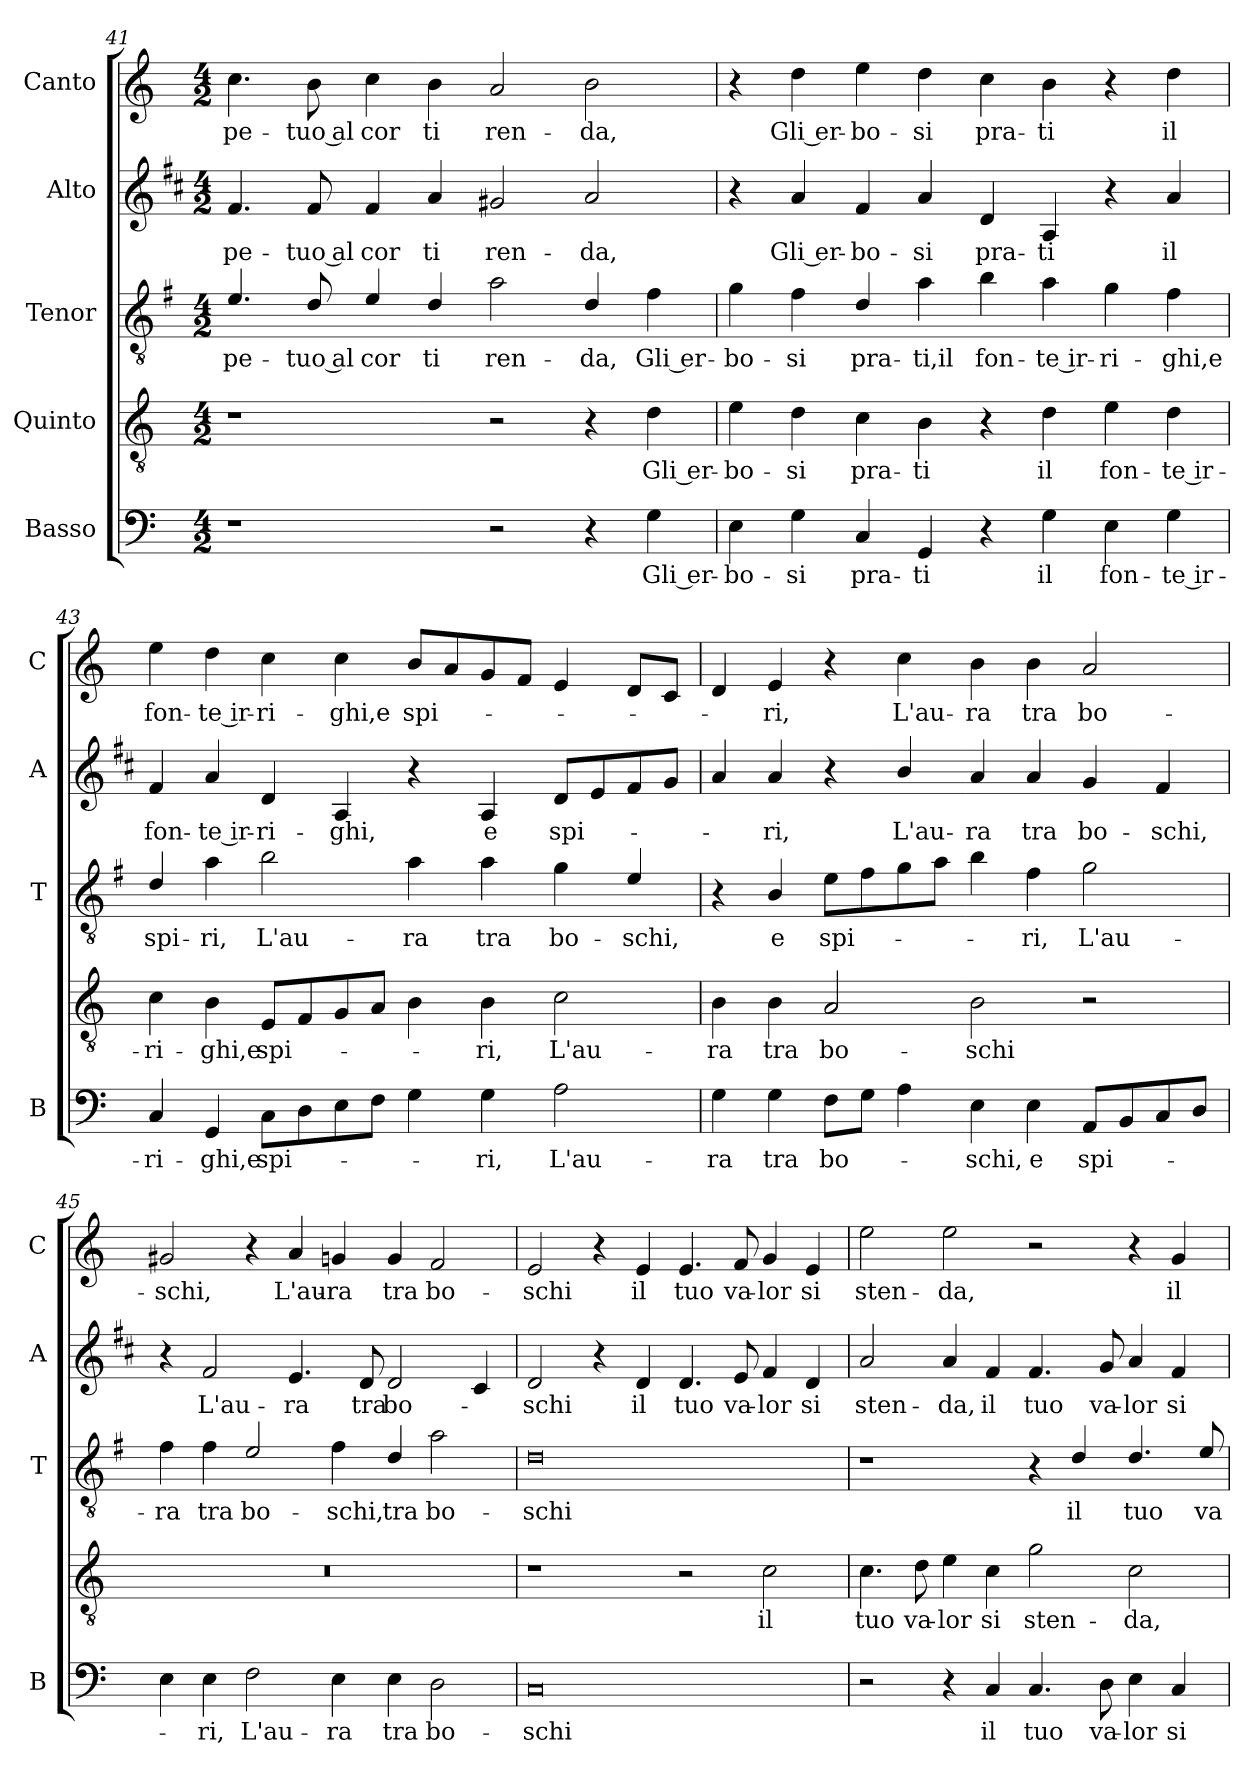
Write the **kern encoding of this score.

**kern	**text	**kern	**text	**kern	**text	**kern	**text	**kern	**text
*part5	*part5	*part4	*part4	*part3	*part3	*part2	*part2	*part1	*part1
*staff5	*staff5	*staff4	*staff4	*staff3	*staff3	*staff2	*staff2	*staff1	*staff1
*I"Basso	*	*I"Quinto	*	*I"Tenor	*	*I"Alto	*	*I"Canto	*
*I'B	*	*	*	*I'T	*	*I'A	*	*I'C	*
*clefF4	*	*clefGv2	*	*clefGv2	*	*clefG2	*	*clefG2	*
*	*	*	*	*ITrd4c7	*	*ITrd1c2	*	*	*
*k[]	*	*k[]	*	*k[]	*	*k[]	*	*k[]	*
*C:	*	*C:	*	*C:	*	*C:	*	*C:	*
*M4/2	*	*M4/2	*	*M4/2	*	*M4/2	*	*M4/2	*
=41	=41	=41	=41	=41	=41	=41	=41	=41	=41
!	!	!	!	!	!LO:LY:b	!	!LO:LY:b	!	!LO:LY:b
1r	.	1r	.	4.A/	-pe-	4.e/	-pe-	4.cc\	-pe-
!	!	!	!	!	!LO:LY:b	!	!LO:LY:b	!	!LO:LY:b
.	.	.	.	8G/	-tuo al	8e/	-tuo al	8b\	-tuo al
!	!	!	!	!	!LO:LY:b	!	!LO:LY:b	!	!LO:LY:b
.	.	.	.	4A/	cor	4e/	cor	4cc\	cor
!	!	!	!	!	!LO:LY:b	!	!LO:LY:b	!	!LO:LY:b
.	.	.	.	4G/	ti	4g/	ti	4b\	ti
!	!	!	!	!	!LO:LY:b	!	!LO:LY:b	!	!LO:LY:b
2r	.	2r	.	2d\	ren-	2f#X/	ren-	2a/	ren-
!	!	!	!	!	!LO:LY:b	!	!LO:LY:b	!	!LO:LY:b
4r	.	4r	.	4G/	-da,	2g/	-da,	2b\	-da,
!	!LO:LY:b	!	!LO:LY:b	!	!LO:LY:b	!	!	!	!
4G\	Gli er-	4d\	Gli er-	4B\	Gli er-	.	.	.	.
=42	=42	=42	=42	=42	=42	=42	=42	=42	=42
!	!LO:LY:b	!	!LO:LY:b	!	!LO:LY:b	!	!	!	!
4E\	-bo-	4e\	-bo-	4c\	-bo-	4r	.	4r	.
!	!LO:LY:b	!	!LO:LY:b	!	!LO:LY:b	!	!LO:LY:b	!	!LO:LY:b
4G\	-si	4d\	-si	4B\	-si	4g/	Gli er-	4dd\	Gli er-
!	!LO:LY:b	!	!LO:LY:b	!	!LO:LY:b	!	!LO:LY:b	!	!LO:LY:b
4C/	pra-	4c\	pra-	4G/	pra-	4e/	-bo-	4ee\	-bo-
!	!LO:LY:b	!	!LO:LY:b	!	!LO:LY:b	!	!LO:LY:b	!	!LO:LY:b
4GG/	-ti	4B\	-ti	4d\	-ti,il	4g/	-si	4dd\	-si
!	!	!	!	!	!LO:LY:b	!	!LO:LY:b	!	!LO:LY:b
4r	.	4r	.	4e\	fon-	4c/	pra-	4cc\	pra-
!	!LO:LY:b	!	!LO:LY:b	!	!LO:LY:b	!	!LO:LY:b	!	!LO:LY:b
4G\	il	4d\	il	4d\	-te ir-	4G/	-ti	4b\	-ti
!	!LO:LY:b	!	!LO:LY:b	!	!LO:LY:b	!	!	!	!
4E\	fon-	4e\	fon-	4c\	-ri-	4r	.	4r	.
!	!LO:LY:b	!	!LO:LY:b	!	!LO:LY:b	!	!LO:LY:b	!	!LO:LY:b
4G\	-te ir-	4d\	-te ir-	4B\	-ghi,e	4g/	il	4dd\	il
!!LO:LB:g=z
=43	=43	=43	=43	=43	=43	=43	=43	=43	=43
!	!LO:LY:b	!	!LO:LY:b	!	!LO:LY:b	!	!LO:LY:b	!	!LO:LY:b
4C/	-ri-	4c\	-ri-	4G/	spi-	4e/	fon-	4ee\	fon-
!	!LO:LY:b	!	!LO:LY:b	!	!LO:LY:b	!	!LO:LY:b	!	!LO:LY:b
4GG/	-ghi,e	4B\	-ghi,e	4d\	-ri,	4g/	-te ir-	4dd\	-te ir-
!	!LO:LY:b	!	!LO:LY:b	!	!LO:LY:b	!	!LO:LY:b	!	!LO:LY:b
8C\L	spi-	8E/L	spi-	2e\	L'au-	4c/	-ri-	4cc\	-ri-
8D\	.	8F/	.	.	.	.	.	.	.
!	!	!	!	!	!	!	!LO:LY:b	!	!LO:LY:b
8E\	.	8G/	.	.	.	4G/	-ghi,	4cc\	-ghi,e
8F\J	.	8A/J	.	.	.	.	.	.	.
!	!	!	!	!	!LO:LY:b	!	!	!	!LO:LY:b
4G\	.	4B\	.	4d\	-ra	4r	.	8b/L	spi-
.	.	.	.	.	.	.	.	8a/	.
!	!LO:LY:b	!	!LO:LY:b	!	!LO:LY:b	!	!LO:LY:b	!	!
4G\	-ri,	4B\	-ri,	4d\	tra	4G/	e	8g/	.
.	.	.	.	.	.	.	.	8f/J	.
!	!LO:LY:b	!	!LO:LY:b	!	!LO:LY:b	!	!LO:LY:b	!	!
2A\	L'au-	2c\	L'au-	4c\	bo-	8c/L	spi-	4e/	.
.	.	.	.	.	.	8d/	.	.	.
!	!	!	!	!	!LO:LY:b	!	!	!	!
.	.	.	.	4A/	-schi,	8e/	.	8d/L	.
.	.	.	.	.	.	8f/J	.	8c/J	.
=44	=44	=44	=44	=44	=44	=44	=44	=44	=44
!	!LO:LY:b	!	!LO:LY:b	!	!	!	!	!	!
4G\	-ra	4B\	-ra	4r	.	4g/	.	4d/	.
!	!LO:LY:b	!	!LO:LY:b	!	!LO:LY:b	!	!LO:LY:b	!	!LO:LY:b
4G\	tra	4B\	tra	4E/	e	4g/	-ri,	4e/	-ri,
!	!LO:LY:b	!	!LO:LY:b	!	!LO:LY:b	!	!	!	!
8F\L	bo-	2A/	bo-	8A\L	spi-	4r	.	4r	.
8G\J	.	.	.	8B\	.	.	.	.	.
!	!	!	!	!	!	!	!LO:LY:b	!	!LO:LY:b
4A\	.	.	.	8c\	.	4a/	L'au-	4cc\	L'au-
.	.	.	.	8d\J	.	.	.	.	.
!	!LO:LY:b	!	!LO:LY:b	!	!	!	!LO:LY:b	!	!LO:LY:b
4E\	-schi,	2B\	-schi	4e\	.	4g/	-ra	4b\	-ra
!	!LO:LY:b	!	!	!	!LO:LY:b	!	!LO:LY:b	!	!LO:LY:b
4E\	e	.	.	4B\	-ri,	4g/	tra	4b\	tra
!	!LO:LY:b	!	!	!	!LO:LY:b	!	!LO:LY:b	!	!LO:LY:b
8AA/L	spi-	2r	.	2c\	L'au-	4f/	bo-	2a/	bo-
8BB/	.	.	.	.	.	.	.	.	.
!	!	!	!	!	!	!	!LO:LY:b	!	!
8C/	.	.	.	.	.	4e/	-schi,	.	.
8D/J	.	.	.	.	.	.	.	.	.
=45	=45	=45	=45	=45	=45	=45	=45	=45	=45
!	!	!	!	!	!LO:LY:b	!	!	!	!LO:LY:b
4E\	.	0r	.	4B\	-ra	4r	.	2g#X/	-schi,
!	!LO:LY:b	!	!	!	!LO:LY:b	!	!LO:LY:b	!	!
4E\	-ri,	.	.	4B\	tra	2e/	L'au-	.	.
!	!LO:LY:b	!	!	!	!LO:LY:b	!	!	!	!
2F\	L'au-	.	.	2A/	bo-	.	.	4r	.
!	!	!	!	!	!	!	!LO:LY:b	!	!LO:LY:b
.	.	.	.	.	.	4.d/	-ra	4a/	L'au-
!	!LO:LY:b	!	!	!	!LO:LY:b	!	!	!	!LO:LY:b
4E\	-ra	.	.	4B\	-schi,	.	.	4gn/	-ra
!	!	!	!	!	!	!	!LO:LY:b	!	!
.	.	.	.	.	.	8c/	tra	.	.
!	!LO:LY:b	!	!	!	!LO:LY:b	!	!LO:LY:b	!	!LO:LY:b
4E\	tra	.	.	4G/	tra	2c/	bo-	4g/	tra
!	!LO:LY:b	!	!	!	!LO:LY:b	!	!	!	!LO:LY:b
2D\	bo-	.	.	2d\	bo-	.	.	2f/	bo-
.	.	.	.	.	.	4B/	.	.	.
!!LO:PB:g=z
=46	=46	=46	=46	=46	=46	=46	=46	=46	=46
!	!LO:LY:b	!	!	!	!LO:LY:b	!	!LO:LY:b	!	!LO:LY:b
0C	-schi	1r	.	0G	-schi	2c/	-schi	2e/	-schi
.	.	.	.	.	.	4r	.	4r	.
!	!	!	!	!	!	!	!LO:LY:b	!	!LO:LY:b
.	.	.	.	.	.	4c/	il	4e/	il
!	!	!	!	!	!	!	!LO:LY:b	!	!LO:LY:b
.	.	2r	.	.	.	4.c/	tuo	4.e/	tuo
!	!	!	!	!	!	!	!LO:LY:b	!	!LO:LY:b
.	.	.	.	.	.	8d/	va-	8f/	va-
!	!	!	!LO:LY:b	!	!	!	!LO:LY:b	!	!LO:LY:b
.	.	2c\	il	.	.	4e/	-lor	4g/	-lor
!	!	!	!	!	!	!	!LO:LY:b	!	!LO:LY:b
.	.	.	.	.	.	4c/	si	4e/	si
=47	=47	=47	=47	=47	=47	=47	=47	=47	=47
!	!	!	!LO:LY:b	!	!	!	!LO:LY:b	!	!LO:LY:b
2r	.	4.c\	tuo	1r	.	2g/	sten-	2ee\	sten-
!	!	!	!LO:LY:b	!	!	!	!	!	!
.	.	8d\	va-	.	.	.	.	.	.
!	!	!	!LO:LY:b	!	!	!	!LO:LY:b	!	!LO:LY:b
4r	.	4e\	-lor	.	.	4g/	-da,	2ee\	-da,
!	!LO:LY:b	!	!LO:LY:b	!	!	!	!LO:LY:b	!	!
4C/	il	4c\	si	.	.	4e/	il	.	.
!	!LO:LY:b	!	!LO:LY:b	!	!	!	!LO:LY:b	!	!
4.C/	tuo	2g\	sten-	4r	.	4.e/	tuo	2r	.
!	!	!	!	!	!LO:LY:b	!	!	!	!
.	.	.	.	4G/	il	.	.	.	.
!	!LO:LY:b	!	!	!	!	!	!LO:LY:b	!	!
8D\	va-	.	.	.	.	8f/	va-	.	.
!	!LO:LY:b	!	!LO:LY:b	!	!LO:LY:b	!	!LO:LY:b	!	!
4E\	-lor	2c\	-da,	4.G/	tuo	4g/	-lor	4r	.
!	!LO:LY:b	!	!	!	!	!	!LO:LY:b	!	!LO:LY:b
4C/	si	.	.	.	.	4e/	si	4g/	il
!	!	!	!	!	!LO:LY:b	!	!	!	!
.	.	.	.	8A/	va-	.	.	.	.
=	=	=	=	=	=	=	=	=	=
*-	*-	*-	*-	*-	*-	*-	*-	*-	*-
